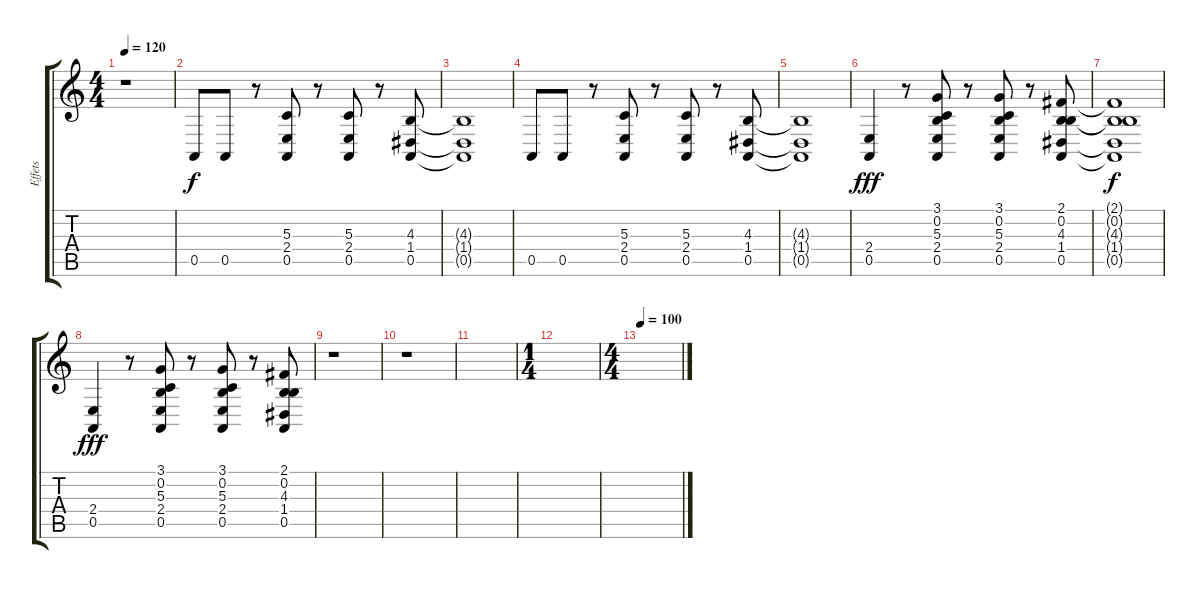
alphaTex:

\track ("Effets" "Effets") {instrument musicbox}
\staff {score tabs}
\tuning (E4 B3 G3 D3 A2 E2) {hide}
\ts (4 4)
\tempo 120
\clef g2
\ks c
r.1{dy f instrument musicbox} |
0.5.8 0.5.8 r.8 (5.3 2.4 0.5).8 r.8 (5.3 2.4 0.5).8 r.8 (4.3 1.4 0.5).8 |
(4.3{t} 1.4{t} 0.5{t}).1 |
0.5.8 0.5.8 r.8 (5.3 2.4 0.5).8 r.8 (5.3 2.4 0.5).8 r.8 (4.3 1.4 0.5).8 |
(4.3{t} 1.4{t} 0.5{t}).1 |
(2.4 0.5).4{dy fff instrument stringensemble1} r.8 (3.1 0.2 5.3 2.4 0.5).8 r.8 (3.1 0.2 5.3 2.4 0.5).8 r.8 (2.1 0.2 4.3 1.4 0.5).8 |
(2.1{t} 0.2{t} 4.3{t} 1.4{t} 0.5{t}).1{dy f} |
(2.4 0.5).4{dy fff} r.8 (3.1 0.2 5.3 2.4 0.5).8 r.8 (3.1 0.2 5.3 2.4 0.5).8 r.8 (2.1 0.2 4.3 1.4 0.5).8 |
r.1 |
r.1 |
|
\ts (1 4)
|
\ts (4 4)
\tempo 100
